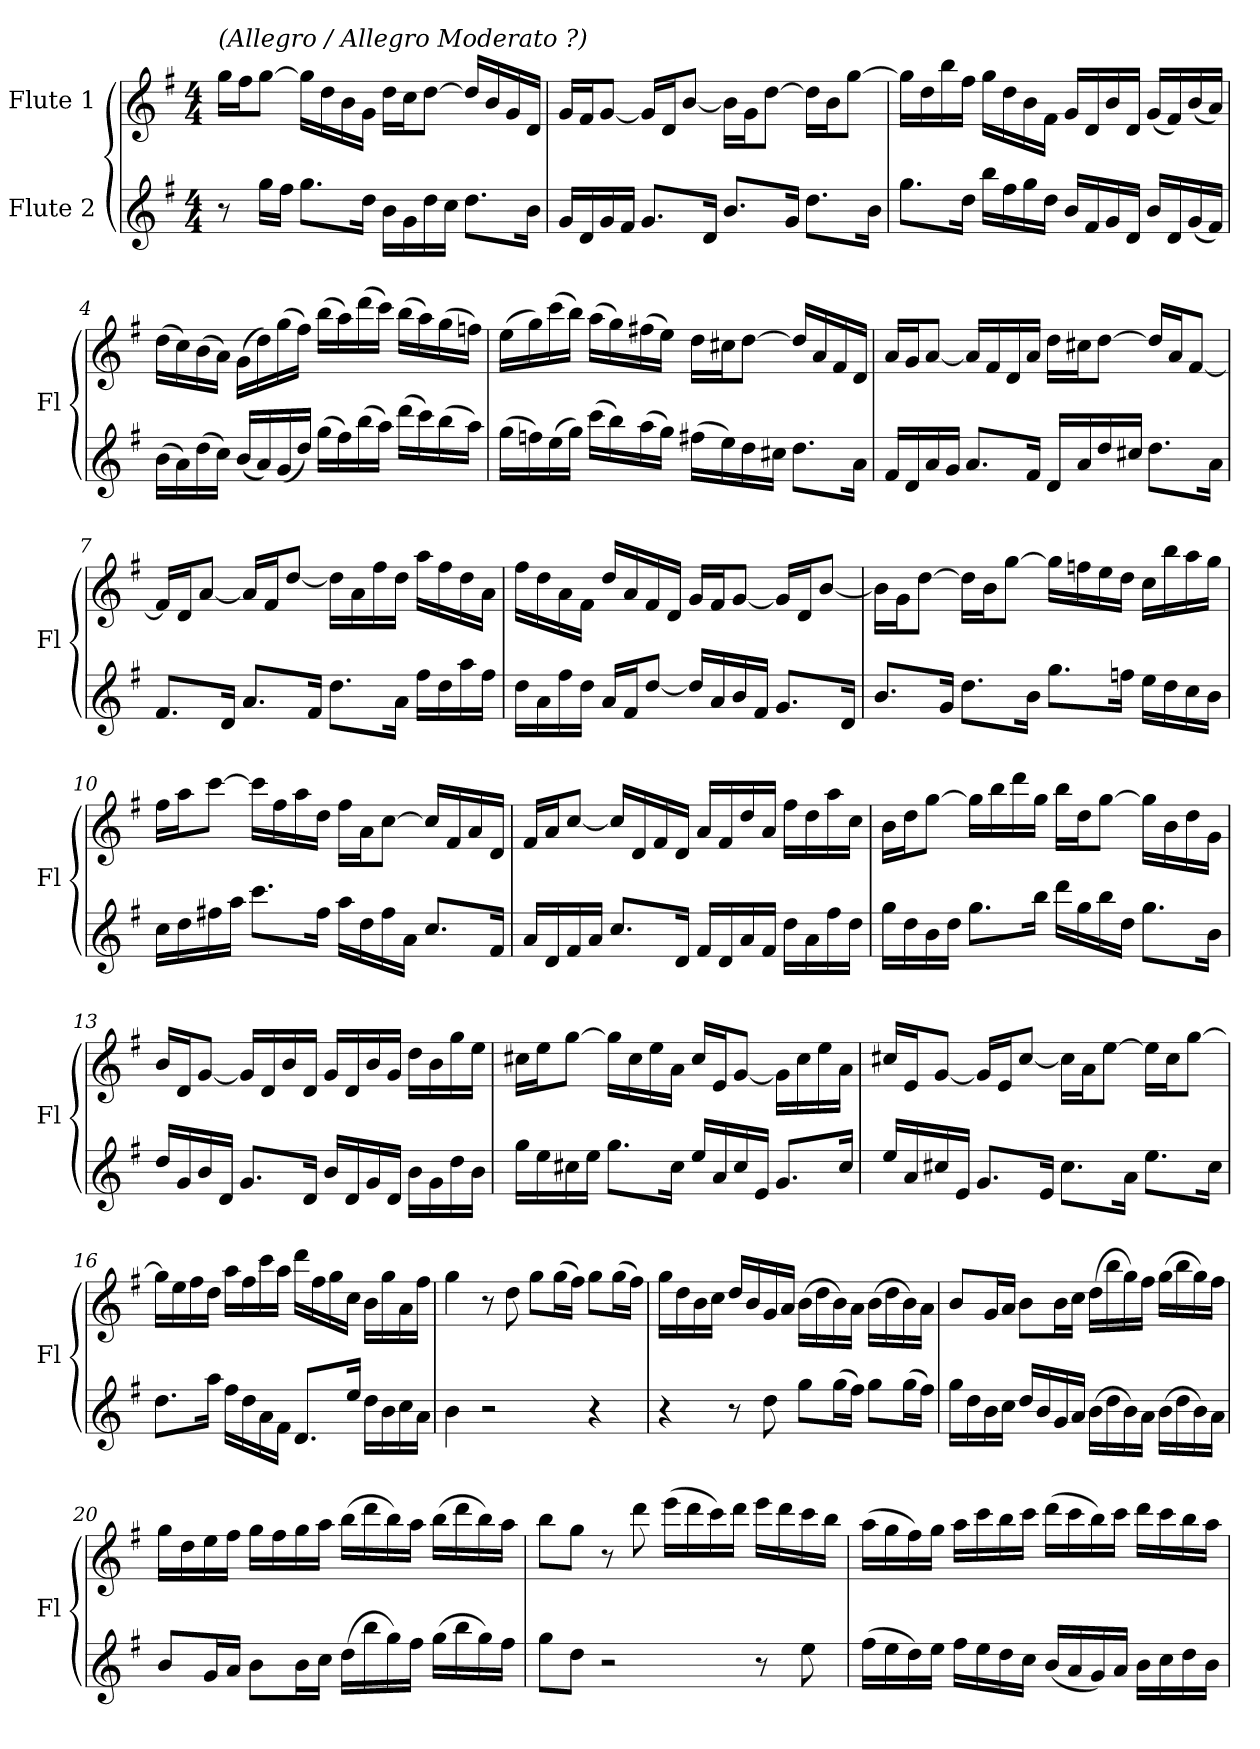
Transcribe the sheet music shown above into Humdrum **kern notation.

**kern	**kern
*part2	*part1
*staff2	*staff1
*I"Flute 2	*I"Flute 1
*I'Fl	*I'Fl
*clefG2	*clefG2
*k[f#]	*k[f#]
*G:	*G:
*M4/4	*M4/4
=1	=1
!	!LO:TX:a:i:t=(Allegro / Allegro Moderato ?)
8r	16gg\LL
.	16ff#\J
16gg\LL	[8gg\J
16ff#\JJ	.
8.gg\L	16gg\LL]
.	16dd\
.	16b\
16dd\Jk	16g\JJ
16b\LL	16dd\LL
16g\	16cc\J
16dd\	[8dd\J
16cc\JJ	.
8.dd\L	16dd/LL]
.	16b/
.	16g/
16b\Jk	16d/JJ
=2	=2
16g/LL	16g/LL
16d/	16f#/J
16g/	[8g/J
16f#/JJ	.
8.g/L	16g/LL]
.	16d/J
.	[8b/J
16d/Jk	.
8.b/L	16b\LL]
.	16g\J
.	[8dd\J
16g/Jk	.
8.dd\L	16dd\LL]
.	16b\J
.	[8gg\J
16b\Jk	.
!!LO:LB:g=z
=3	=3
8.gg\L	16gg\LL]
.	16dd\
.	16bb\
16dd\Jk	16ff#\JJ
16bb\LL	16gg\LL
16ff#\	16dd\
16gg\	16b\
16dd\JJ	16f#\JJ
16b/LL	16g/LL
16f#/	16d/
16g/	16b/
16d/JJ	16d/JJ
16b/LL	(16g/LL
16d/	16f#/)
(16g/	(16b/
16f#/JJ)	16a/JJ)
=4	=4
(16b\LL	(16dd\LL
16a\)	16cc\)
(16dd\	(16b\
16cc\JJ)	16a\JJ)
(16b/LL	(16g\LL
16a/)	16dd\)
(16g/	(16gg\
16dd/JJ)	16ff#\JJ)
(16gg\LL	(16bb\LL
16ff#\)	16aa\)
(16bb\	(16ddd\
16aa\JJ)	16ccc\JJ)
(16ddd\LL	(16bb\LL
16ccc\)	16aa\)
(16bb\	(16gg\
16aa\JJ)	16ffn\JJ)
!!LO:LB:g=z
=5	=5
(16gg\LL	(16ee\LL
16ffn\)	16gg\)
(16ee\	(16ccc\
16gg\JJ)	16bb\JJ)
(16ccc\LL	(16aa\LL
16bb\)	16gg\)
(16aa\	(16ff#X\
16gg\JJ)	16ee\JJ)
(16ff#X\LL	16dd\LL
16ee\)	16cc#X\J
16dd\	[8dd\J
16cc#X\JJ	.
8.dd\L	16dd/LL]
.	16a/
.	16f#/
16a\Jk	16d/JJ
=6	=6
16f#/LL	16a/LL
16d/	16g/J
16a/	[8a/J
16g/JJ	.
8.a/L	16a/LL]
.	16f#/
.	16d/
16f#/Jk	16a/JJ
16d/LL	16dd\LL
16a/	16cc#X\J
16dd/	[8dd\J
16cc#X/JJ	.
8.dd\L	16dd/LL]
.	16a/J
.	[8f#/J
16a\Jk	.
!!LO:LB:g=z
=7	=7
8.f#/L	16f#/LL]
.	16d/J
.	[8a/J
16d/Jk	.
8.a/L	16a/LL]
.	16f#/J
.	[8dd/J
16f#/Jk	.
8.dd\L	16dd\LL]
.	16a\
.	16ff#\
16a\Jk	16dd\JJ
16ff#\LL	16aa\LL
16dd\	16ff#\
16aa\	16dd\
16ff#\JJ	16a\JJ
=8	=8
16dd\LL	16ff#\LL
16a\	16dd\
16ff#\	16a\
16dd\JJ	16f#\JJ
16a/LL	16dd/LL
16f#/J	16a/
[8dd/J	16f#/
.	16d/JJ
16dd/LL]	16g/LL
16a/	16f#/J
16b/	[8g/J
16f#/JJ	.
8.g/L	16g/LL]
.	16d/J
.	[8b/J
16d/Jk	.
!!LO:LB:g=z
=9	=9
8.b/L	16b\LL]
.	16g\J
.	[8dd\J
16g/Jk	.
8.dd\L	16dd\LL]
.	16b\J
.	[8gg\J
16b\Jk	.
8.gg\L	16gg\LL]
.	16ffn\
.	16ee\
16ffn\Jk	16dd\JJ
16ee\LL	16cc\LL
16dd\	16bb\
16cc\	16aa\
16b\JJ	16gg\JJ
=10	=10
16cc\LL	16ff#\LL
16dd\	16aa\J
16ff#X\	[8ccc\J
16aa\JJ	.
8.ccc\L	16ccc\LL]
.	16ff#\
.	16aa\
16ff#\Jk	16dd\JJ
16aa\LL	16ff#\LL
16dd\	16a\J
16ff#\	[8cc\J
16a\JJ	.
8.cc/L	16cc/LL]
.	16f#/
.	16a/
16f#/Jk	16d/JJ
!!LO:PB:g=z
=11	=11
16a/LL	16f#/LL
16d/	16a/J
16f#/	[8cc/J
16a/JJ	.
8.cc/L	16cc/LL]
.	16d/
.	16f#/
16d/Jk	16d/JJ
16f#/LL	16a/LL
16d/	16f#/
16a/	16dd/
16f#/JJ	16a/JJ
16dd\LL	16ff#\LL
16a\	16dd\
16ff#\	16aa\
16dd\JJ	16cc\JJ
=12	=12
16gg\LL	16b\LL
16dd\	16dd\J
16b\	[8gg\J
16dd\JJ	.
8.gg\L	16gg\LL]
.	16bb\
.	16ddd\
16bb\Jk	16gg\JJ
16ddd\LL	16bb\LL
16gg\	16dd\J
16bb\	[8gg\J
16dd\JJ	.
8.gg\L	16gg\LL]
.	16b\
.	16dd\
16b\Jk	16g\JJ
!!LO:LB:g=z
=13	=13
16dd/LL	16b/LL
16g/	16d/J
16b/	[8g/J
16d/JJ	.
8.g/L	16g/LL]
.	16d/
.	16b/
16d/Jk	16d/JJ
16b/LL	16g/LL
16d/	16d/
16g/	16b/
16d/JJ	16g/JJ
16b\LL	16dd\LL
16g\	16b\
16dd\	16gg\
16b\JJ	16ee\JJ
=14	=14
16gg\LL	16cc#X\LL
16ee\	16ee\J
16cc#X\	[8gg\J
16ee\JJ	.
8.gg\L	16gg\LL]
.	16cc#\
.	16ee\
16cc#\Jk	16a\JJ
16ee/LL	16cc#/LL
16a/	16e/J
16cc#/	[8g/J
16e/JJ	.
8.g/L	16g\LL]
.	16cc#\
.	16ee\
16cc#/Jk	16a\JJ
!!LO:LB:g=z
=15	=15
16ee/LL	16cc#X/LL
16a/	16e/J
16cc#X/	[8g/J
16e/JJ	.
8.g/L	16g/LL]
.	16e/J
.	[8cc#/J
16e/Jk	.
8.cc#\L	16cc#\LL]
.	16a\J
.	[8ee\J
16a\Jk	.
8.ee\L	16ee\LL]
.	16cc#\J
.	[8gg\J
16cc#\Jk	.
=16	=16
8.dd\L	16gg\LL]
.	16ee\
.	16ff#\
16aa\Jk	16dd\JJ
16ff#\LL	16aa\LL
16dd\	16ff#\
16a\	16ccc\
16f#\JJ	16aa\JJ
8.d/L	16ddd\LL
.	16ff#\
.	16gg\
16ee/Jk	16cc\JJ
16dd\LL	16b\LL
16b\	16gg\
16cc\	16a\
16a\JJ	16ff#\JJ
=17	=17
4b\	4gg\
2r	8r
.	8dd\
.	8gg\L
.	(16gg\L
.	16ff#\JJ)
4r	8gg\L
.	(16gg\L
.	16ff#\JJ)
!!LO:LB:g=z
=18	=18
4r	16gg\LL
.	16dd\
.	16b\
.	16cc\JJ
8r	16dd/LL
.	16b/
8dd\	16g/
.	16a/JJ
8gg\L	(16b\LL
.	16dd\
(16gg\L	16b\)
16ff#\JJ)	16a\JJ
8gg\L	(16b\LL
.	16dd\
(16gg\L	16b\)
16ff#\JJ)	16a\JJ
=19	=19
16gg\LL	8b/L
16dd\	.
16b\	16g/L
16cc\JJ	16a/JJ
16dd/LL	8b\L
16b/	.
16g/	16b\L
16a/JJ	16cc\JJ
(16b\LL	(16dd\LL
16dd\	16bb\
16b\)	16gg\)
16a\JJ	16ff#\JJ
(16b\LL	(16gg\LL
16dd\	16bb\
16b\)	16gg\)
16a\JJ	16ff#\JJ
!!LO:LB:g=z
=20	=20
8b/L	16gg\LL
.	16dd\
16g/L	16ee\
16a/JJ	16ff#\JJ
8b\L	16gg\LL
.	16ff#\
16b\L	16gg\
16cc\JJ	16aa\JJ
(16dd\LL	(16bb\LL
16bb\	16ddd\
16gg\)	16bb\)
16ff#\JJ	16aa\JJ
(16gg\LL	(16bb\LL
16bb\	16ddd\
16gg\)	16bb\)
16ff#\JJ	16aa\JJ
=21	=21
8gg\L	8bb\L
8dd\J	8gg\J
2r	8r
.	8ddd\
.	(16eee\LL
.	16ddd\
.	16ccc\)
.	16ddd\JJ
8r	16eee\LL
.	16ddd\
8ee\	16ccc\
.	16bb\JJ
!!LO:PB:g=z
=22	=22
(16ff#\LL	(16aa\LL
16ee\	16gg\
16dd\)	16ff#\)
16ee\JJ	16gg\JJ
16ff#\LL	16aa\LL
16ee\	16ccc\
16dd\	16bb\
16cc\JJ	16ccc\JJ
(16b/LL	(16ddd\LL
16a/	16ccc\
16g/)	16bb\)
16a/JJ	16ccc\JJ
16b\LL	16ddd\LL
16cc\	16ccc\
16dd\	16bb\
16b\JJ	16aa\JJ
=	=
*-	*-
